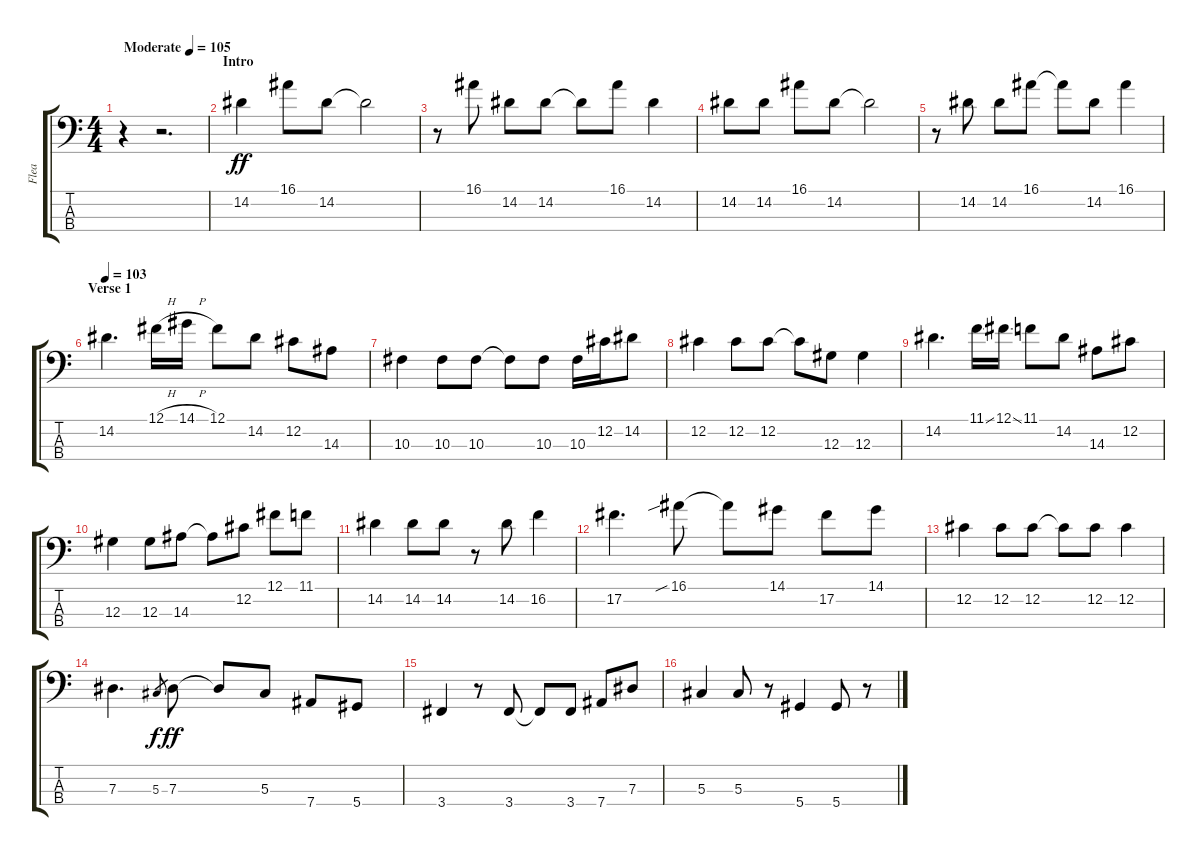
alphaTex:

\track ("Flea" "Flea") {instrument electricbassfinger}
\staff {score tabs}
\tuning (Gb2 Db2 Ab1 Eb1) {hide}
\ts (4 4)
\tempo (105 "Moderate")
\clef f4
\ks c
r.4{dy ff instrument electricbassfinger} r.2{d} |
\section ("" "Intro")
14.2.4 16.1.8 14.2.8 14.2{t}.2 |
r.8 16.1.8 14.2.8 14.2.8 14.2{t}.8 16.1.8 14.2.4 |
14.2.8 14.2.8 16.1.8 14.2.8 14.2{t}.2 |
r.8 14.2.8 14.2.8 16.1.8 16.1{t}.8 14.2.8 16.1.4 |
\section ("" "Verse 1")
\tempo 103
14.2.4{d} 12.1{h}.16 14.1{h}.16 12.1.8 14.2.8 12.2.8 14.3.8 |
10.3.4 10.3.8 10.3.8 10.3{t}.8 10.3.8 10.3.16 12.2.16 14.2.8 |
12.2.4 12.2.8 12.2.8 12.2{t}.8 12.3.8 12.3.4 |
14.2.4{d} 11.1{ss}.16 12.1{ss}.16 11.1.8 14.2.8 14.3.8 12.2.8 |
12.3.4 12.3.8 14.3.8 14.3{t}.8 12.2.8 12.1.8 11.1.8 |
14.2.4 14.2.8 14.2.8 r.8 14.2.8 16.2.4 |
17.2.4{d} 16.1{sib}.8 16.1{t}.8 14.1.8 17.2.8 14.1.8 |
12.2.4 12.2.8 12.2.8 12.2{t}.8 12.2.8 12.2.4 |
7.3.4{d} 5.3.8{gr dy f} 7.3.8{dy ff} 7.3{t}.8 5.3.8 7.4.8 5.4.8 |
3.4.4 r.8 3.4.8 3.4{t}.8 3.4.8 7.4.8 7.3.8 |
5.3.4 5.3.8 r.8 5.4.4 5.4.8 r.8
